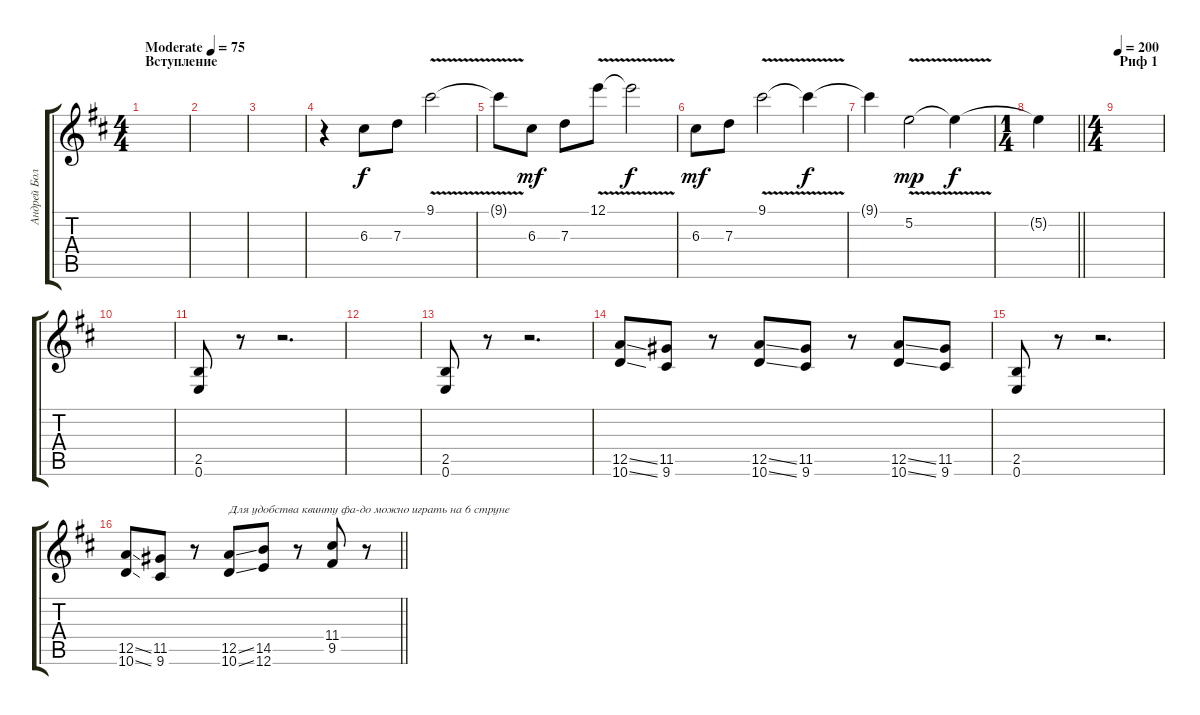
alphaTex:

\track ("Андрей Большаков" "Андрей Бол") {instrument distortionguitar}
\staff {score tabs}
\tuning (E4 B3 G3 D3 A2 E2) {hide}
\ts (4 4)
\section ("" "Вступление")
\tempo (75 "Moderate")
\clef g2
\ks d
|
|
|
r.4 6.3.8{instrument overdrivenguitar} 7.3.8 9.1{v}.2 |
9.1{t}.8{dy f} 6.3.8{dy mf} 7.3.8 12.1{v}.8 12.1{t}.2{dy f} |
6.3.8{dy mf} 7.3.8 9.1{v}.2 9.1{t}.4{dy f} |
9.1{t}.4 5.2{v}.2{dy mp} 5.2{t}.4{dy f} |
\ts (1 4)
\barLineRight lightlight
5.2{t}.4 |
\ts (4 4)
\section ("" "Риф 1")
\tempo 200
|
|
(2.5 0.6).8{balance 16 instrument distortionguitar} r.8 r.2{d} |
|
(2.5 0.6).8 r.8 r.2{d} |
(12.5{ss} 10.6{ss}).8 (11.5 9.6).8 r.8 (12.5{ss} 10.6{ss}).8{beam merge} (11.5 9.6).8 r.8 (12.5{ss} 10.6{ss}).8 (11.5 9.6).8 |
(2.5 0.6).8 r.8 r.2{d} |
\barLineRight lightlight
(12.5{ss} 10.6{ss}).8 (11.5 9.6).8 r.8{beam merge} (12.5{ss} 10.6{ss}).8{txt "Для удобства квинту фа-до можно играть на 6 струне" beam merge} (14.5 12.6).8 r.8 (11.4 9.5).8 r.8
